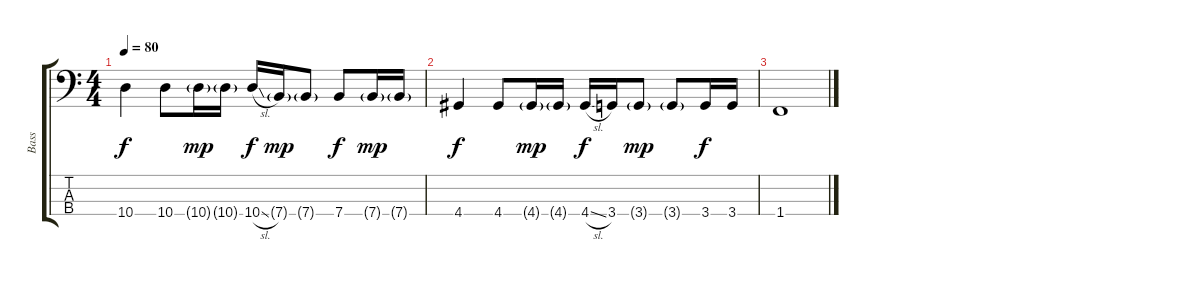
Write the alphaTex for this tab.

\track ("Bass" "Bass") {instrument electricbassfinger}
\staff {score tabs}
\tuning (G2 D2 A1 E1) {hide}
\ts (4 4)
\tempo 80
\clef f4
\ks c
10.4.4{dy f volume 14} 10.4.8 10.4{g}.16{dy mp} 10.4{g}.16 10.4{sl}.16{dy f} 7.4{g}.16{dy mp} 7.4{g}.8 7.4.8{dy f} 7.4{g}.16{dy mp} 7.4{g}.16 |
4.4.4{dy f} 4.4.8 4.4{g}.16{dy mp} 4.4{g}.16 4.4{sl}.16{dy f} 3.4.16 3.4{g}.8{dy mp} 3.4{g}.8 3.4.16{dy f} 3.4.16 |
1.4.1
